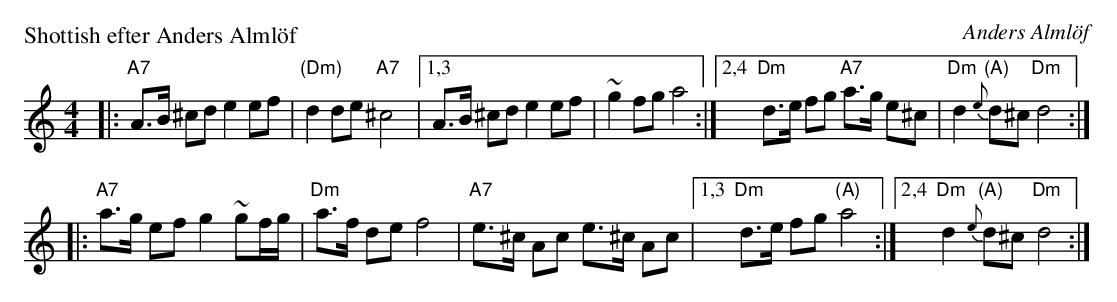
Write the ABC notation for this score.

X:1
P: Shottish efter Anders Alml\"of
O: Anders Alml\"of
M: 4/4
L: 1/8
K: DDor
|: "A7"A>B ^cd e2 ef | "(Dm)"d2 de "A7"^c4 \
|1,3 A>B ^cd e2 ef | ~g2 fg a4 \
:|2,4 "Dm"d>e fg "A7"a>g e^c | "Dm"d2 "(A)"{e}d^c "Dm"d4 :|
|: "A7"a>g ef g2 ~gf/g/ | "Dm"a>f de f4 \
| "A7"e>^c Ac e>^c Ac |1,3 "Dm"d>e fg "(A)"a4 :|2,4 "Dm"d2 "(A)"{e}d^c "Dm"d4 :|
